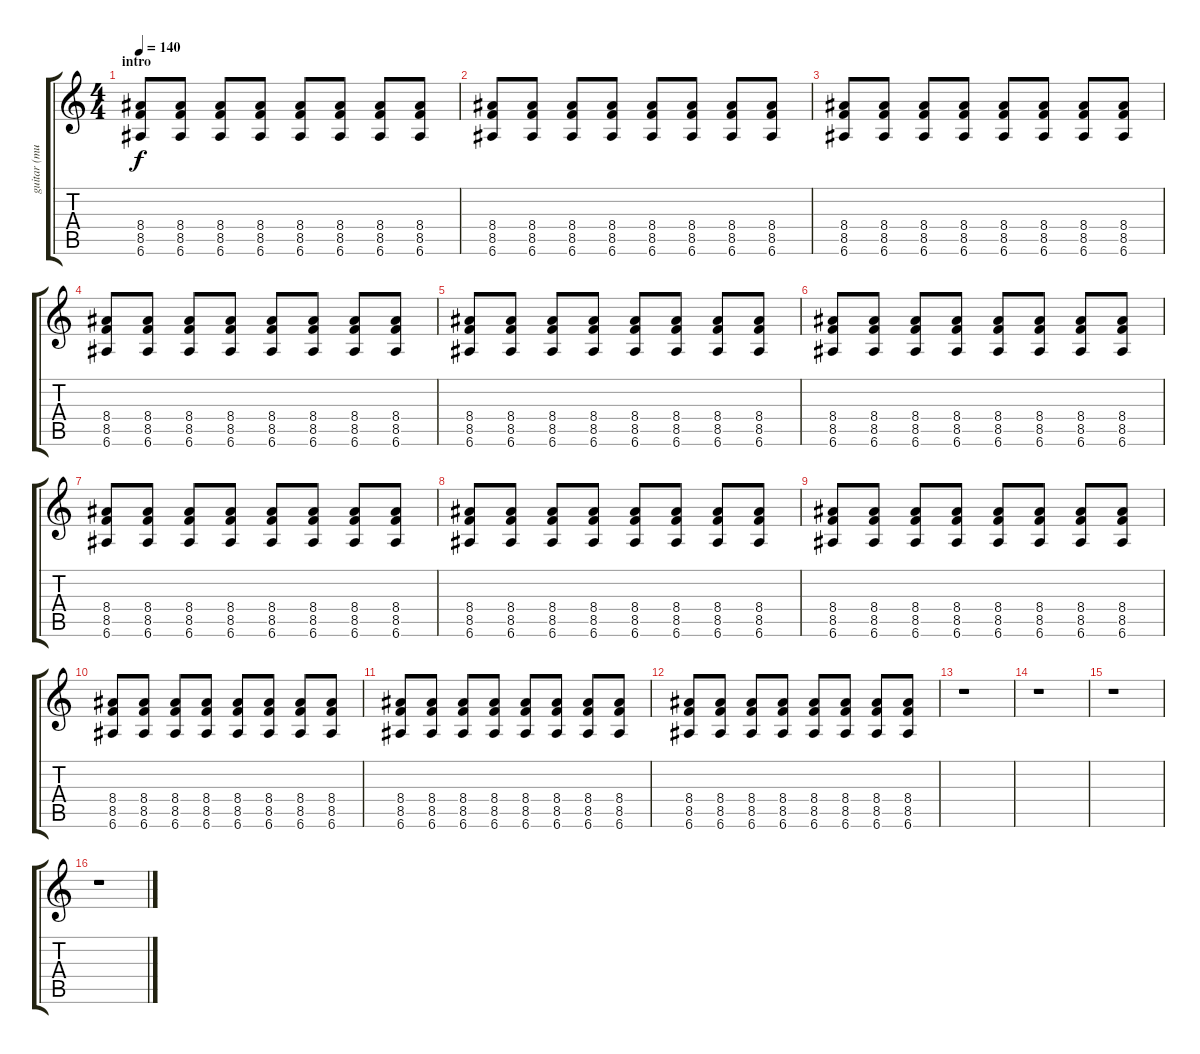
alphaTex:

\track ("guitar (mutted)" "guitar (mu") {instrument electricguitarmuted}
\staff {score tabs}
\tuning (E4 B3 G3 D3 A2 E2) {hide}
\ts (4 4)
\section ("" "intro")
\tempo 140
\clef g2
\ks c
(8.4 8.5 6.6).8{dy f instrument electricguitarmuted} (8.4 8.5 6.6).8 (8.4 8.5 6.6).8 (8.4 8.5 6.6).8 (8.4 8.5 6.6).8 (8.4 8.5 6.6).8 (8.4 8.5 6.6).8 (8.4 8.5 6.6).8 |
(8.4 8.5 6.6).8 (8.4 8.5 6.6).8 (8.4 8.5 6.6).8 (8.4 8.5 6.6).8 (8.4 8.5 6.6).8 (8.4 8.5 6.6).8 (8.4 8.5 6.6).8 (8.4 8.5 6.6).8 |
(8.4 8.5 6.6).8 (8.4 8.5 6.6).8 (8.4 8.5 6.6).8 (8.4 8.5 6.6).8 (8.4 8.5 6.6).8 (8.4 8.5 6.6).8 (8.4 8.5 6.6).8 (8.4 8.5 6.6).8 |
(8.4 8.5 6.6).8 (8.4 8.5 6.6).8 (8.4 8.5 6.6).8 (8.4 8.5 6.6).8 (8.4 8.5 6.6).8 (8.4 8.5 6.6).8 (8.4 8.5 6.6).8 (8.4 8.5 6.6).8 |
(8.4 8.5 6.6).8 (8.4 8.5 6.6).8 (8.4 8.5 6.6).8 (8.4 8.5 6.6).8 (8.4 8.5 6.6).8 (8.4 8.5 6.6).8 (8.4 8.5 6.6).8 (8.4 8.5 6.6).8 |
(8.4 8.5 6.6).8 (8.4 8.5 6.6).8 (8.4 8.5 6.6).8 (8.4 8.5 6.6).8 (8.4 8.5 6.6).8 (8.4 8.5 6.6).8 (8.4 8.5 6.6).8 (8.4 8.5 6.6).8 |
(8.4 8.5 6.6).8 (8.4 8.5 6.6).8 (8.4 8.5 6.6).8 (8.4 8.5 6.6).8 (8.4 8.5 6.6).8 (8.4 8.5 6.6).8 (8.4 8.5 6.6).8 (8.4 8.5 6.6).8 |
(8.4 8.5 6.6).8 (8.4 8.5 6.6).8 (8.4 8.5 6.6).8 (8.4 8.5 6.6).8 (8.4 8.5 6.6).8 (8.4 8.5 6.6).8 (8.4 8.5 6.6).8 (8.4 8.5 6.6).8 |
(8.4 8.5 6.6).8 (8.4 8.5 6.6).8 (8.4 8.5 6.6).8 (8.4 8.5 6.6).8 (8.4 8.5 6.6).8 (8.4 8.5 6.6).8 (8.4 8.5 6.6).8 (8.4 8.5 6.6).8 |
(8.4 8.5 6.6).8 (8.4 8.5 6.6).8 (8.4 8.5 6.6).8 (8.4 8.5 6.6).8 (8.4 8.5 6.6).8 (8.4 8.5 6.6).8 (8.4 8.5 6.6).8 (8.4 8.5 6.6).8 |
(8.4 8.5 6.6).8 (8.4 8.5 6.6).8 (8.4 8.5 6.6).8 (8.4 8.5 6.6).8 (8.4 8.5 6.6).8 (8.4 8.5 6.6).8 (8.4 8.5 6.6).8 (8.4 8.5 6.6).8 |
(8.4 8.5 6.6).8 (8.4 8.5 6.6).8 (8.4 8.5 6.6).8 (8.4 8.5 6.6).8 (8.4 8.5 6.6).8 (8.4 8.5 6.6).8 (8.4 8.5 6.6).8 (8.4 8.5 6.6).8 |
r.1 |
r.1 |
r.1 |
r.1
